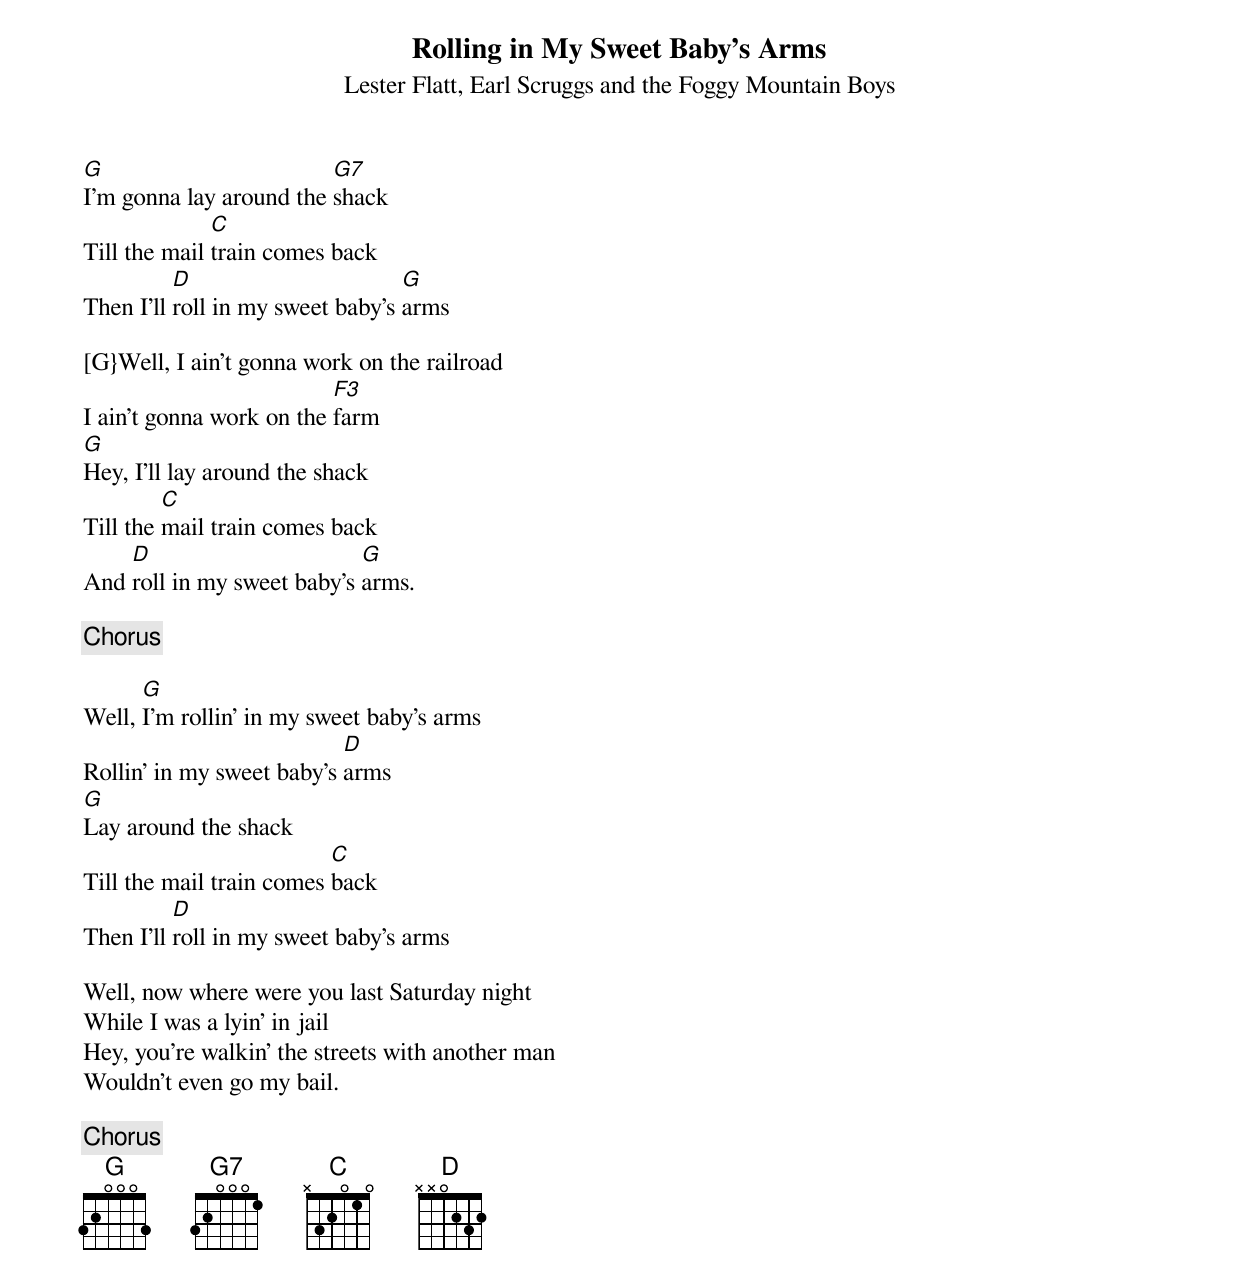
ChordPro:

{title:Rolling in My Sweet Baby's Arms}
{subtitle:Lester Flatt, Earl Scruggs and the Foggy Mountain Boys}
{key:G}

[G]I'm gonna lay around the [G7]shack
Till the mail [C]train comes back
Then I'll [D]roll in my sweet baby's [G]arms

[G}Well, I ain't gonna work on the railroad
I ain't gonna work on the [F3]farm
[G]Hey, I'll lay around the shack
Till the [C]mail train comes back
And [D]roll in my sweet baby's [G]arms.

{c:Chorus}

Well, [G]I'm rollin' in my sweet baby's arms
Rollin' in my sweet baby's [D]arms
[G]Lay around the shack
Till the mail train comes [C]back
Then I'll [D]roll in my sweet baby's arms

Well, now where were you last Saturday night
While I was a lyin' in jail
Hey, you're walkin' the streets with another man
Wouldn't even go my bail.

{c:Chorus}
